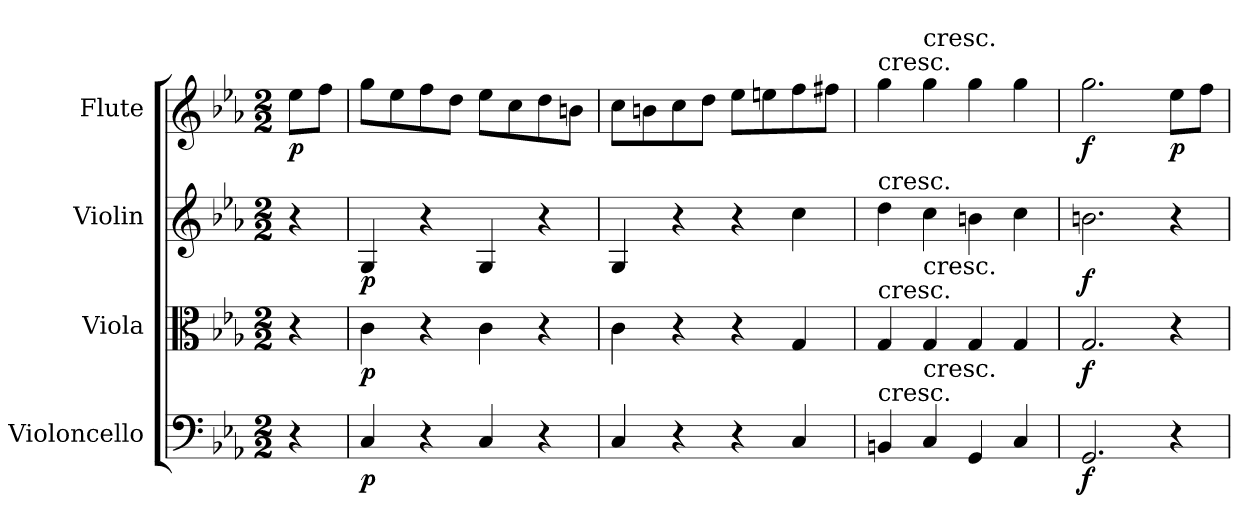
**kern	**dynam	**kern	**dynam	**kern	**dynam	**kern	**dynam
*part4	*part4	*part3	*part3	*part2	*part2	*part1	*part1
*staff4	*staff4	*staff3	*staff3	*staff2	*staff2	*staff1	*staff1
*I"Violoncello	*	*I"Viola	*	*I"Violin	*	*I"Flute	*
*I'Vc	*	*I'Vla	*	*I'Vln	*	*I'Fl	*
*clefF4	*	*clefC3	*	*clefG2	*	*clefG2	*
*k[b-e-a-]	*	*k[b-e-a-]	*	*k[b-e-a-]	*	*k[b-e-a-]	*
*c:	*	*c:	*	*c:	*	*c:	*
*M2/2	*	*M2/2	*	*M2/2	*	*M2/2	*
*MM170	*	*MM170	*	*MM170	*	*MM170	*
=	=	=	=	=	=	=	=
4r	.	4r	.	4r	.	8ee-\L	p
.	.	.	.	.	.	8ff\J	.
=1	=1	=1	=1	=1	=1	=1	=1
4C	p	4c	p	4G	p	8gg\L	.
.	.	.	.	.	.	8ee-\	.
4r	.	4r	.	4r	.	8ff\	.
.	.	.	.	.	.	8dd\J	.
4C	.	4c	.	4G	.	8ee-\L	.
.	.	.	.	.	.	8cc\	.
4r	.	4r	.	4r	.	8dd\	.
.	.	.	.	.	.	8bn\J	.
=2	=2	=2	=2	=2	=2	=2	=2
4C	.	4c	.	4G	.	8cc\L	.
.	.	.	.	.	.	8bn\	.
4r	.	4r	.	4r	.	8cc\	.
.	.	.	.	.	.	8dd\J	.
4r	.	4r	.	4r	.	8ee-\L	.
.	.	.	.	.	.	8een\	.
4C	.	4G	.	4cc	.	8ff\	.
.	.	.	.	.	.	8ff#X\J	.
=3	=3	=3	=3	=3	=3	=3	=3
!	!	!	!	!	!	!LO:TX:t=cresc.	!
!	!	!	!	!LO:TX:t=cresc.	!	!	!
!	!	!LO:TX:t=cresc.	!	!	!	!	!
!LO:TX:t=cresc.	!	!	!	!	!	!	!
4BBn	.	4G	.	4dd	.	4gg	.
!	!	!	!	!	!	!LO:TX:t=cresc.	!
!	!	!LO:TX:t=cresc.	!	!	!	!	!
!LO:TX:t=cresc.	!	!	!	!	!	!	!
4C	.	4G	.	4cc	.	4gg	.
4GG	.	4G	.	4bn	.	4gg	.
4C	.	4G	.	4cc	.	4gg	.
=4	=4	=4	=4	=4	=4	=4	=4
2.GG	f	2.G	f	2.bn	f	2.gg	f
4r	.	4r	.	4r	.	8ee-\L	p
.	.	.	.	.	.	8ff\J	.
=	=	=	=	=	=	=	=
*-	*-	*-	*-	*-	*-	*-	*-
